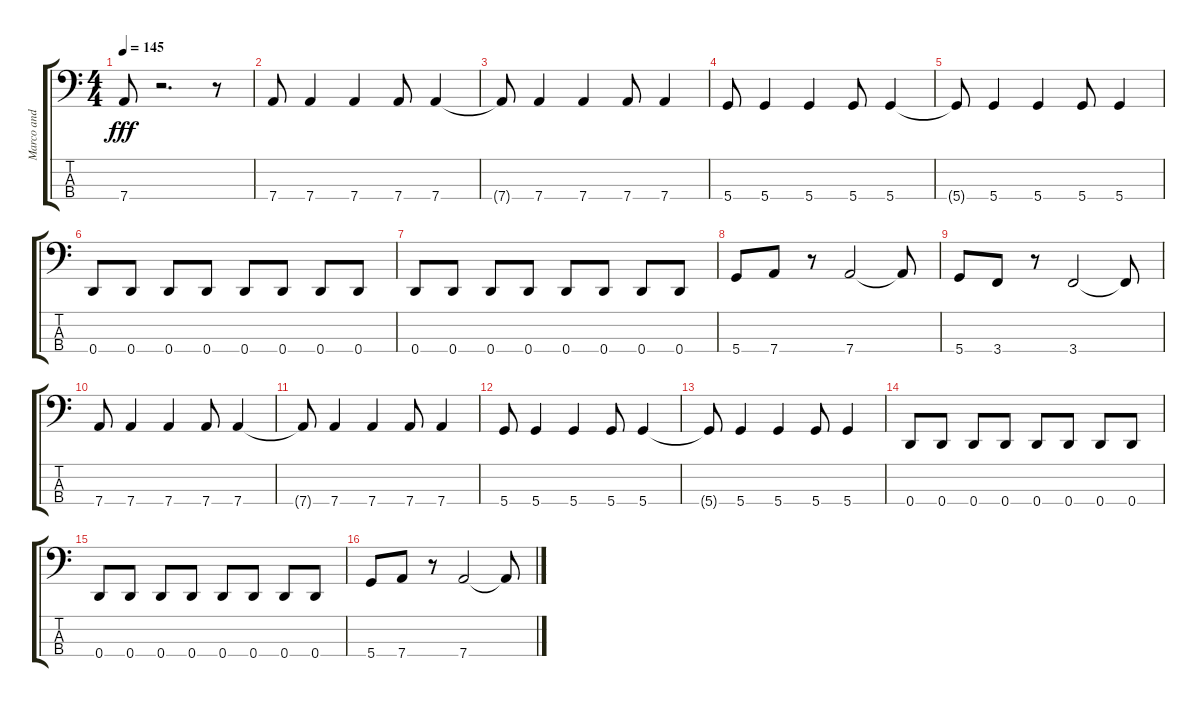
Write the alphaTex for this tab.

\track ("Marco and his bass" "Marco and ") {instrument electricbassfinger}
\staff {score tabs}
\tuning (F2 C2 G1 D1) {hide}
\ts (4 4)
\tempo 145
\clef f4
\ks c
7.4.8{dy fff} r.2{d} r.8 |
7.4.8 7.4.4 7.4.4 7.4.8 7.4.4 |
7.4{t}.8 7.4.4 7.4.4 7.4.8 7.4.4 |
5.4.8 5.4.4 5.4.4 5.4.8 5.4.4 |
5.4{t}.8 5.4.4 5.4.4 5.4.8 5.4.4 |
0.4.8 0.4.8 0.4.8 0.4.8 0.4.8 0.4.8 0.4.8 0.4.8 |
0.4.8 0.4.8 0.4.8 0.4.8 0.4.8 0.4.8 0.4.8 0.4.8 |
5.4.8 7.4.8 r.8 7.4.2 7.4{t}.8 |
5.4.8 3.4.8 r.8 3.4.2 3.4{t}.8 |
7.4.8 7.4.4 7.4.4 7.4.8 7.4.4 |
7.4{t}.8 7.4.4 7.4.4 7.4.8 7.4.4 |
5.4.8 5.4.4 5.4.4 5.4.8 5.4.4 |
5.4{t}.8 5.4.4 5.4.4 5.4.8 5.4.4 |
0.4.8 0.4.8 0.4.8 0.4.8 0.4.8 0.4.8 0.4.8 0.4.8 |
0.4.8 0.4.8 0.4.8 0.4.8 0.4.8 0.4.8 0.4.8 0.4.8 |
5.4.8 7.4.8 r.8 7.4.2 7.4{t}.8
